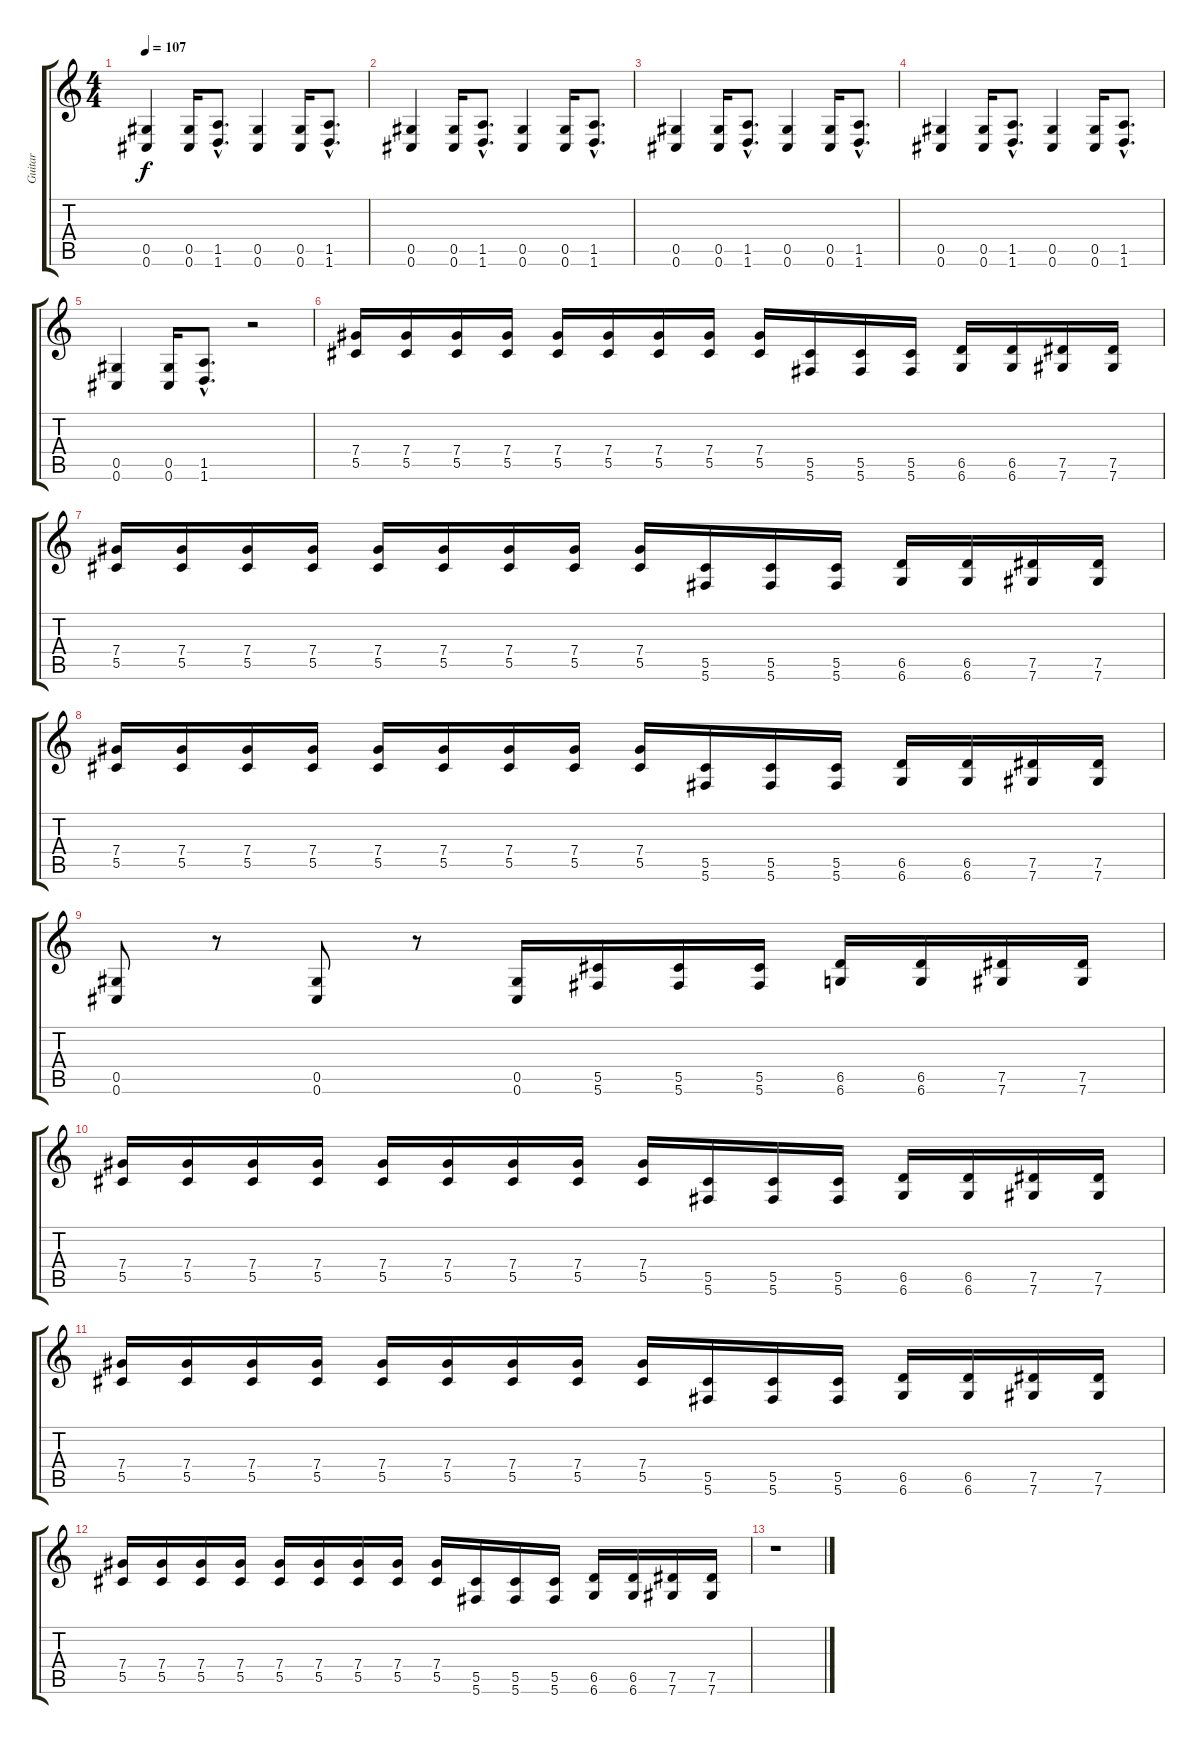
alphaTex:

\track ("Guitar" "Guitar") {instrument distortionguitar}
\staff {score tabs}
\tuning (Eb4 Bb3 Gb3 Db3 Ab2 Db2) {hide}
\ts (4 4)
\tempo 107
\clef g2
\ks c
(0.5 0.6).4{dy f} (0.5 0.6).16 (1.5{hac} 1.6{hac}).8{d} (0.5 0.6).4 (0.5 0.6).16 (1.5{hac} 1.6{hac}).8{d} |
(0.5 0.6).4 (0.5 0.6).16 (1.5{hac} 1.6{hac}).8{d} (0.5 0.6).4 (0.5 0.6).16 (1.5{hac} 1.6{hac}).8{d} |
(0.5 0.6).4 (0.5 0.6).16 (1.5{hac} 1.6{hac}).8{d} (0.5 0.6).4 (0.5 0.6).16 (1.5{hac} 1.6{hac}).8{d} |
(0.5 0.6).4 (0.5 0.6).16 (1.5{hac} 1.6{hac}).8{d} (0.5 0.6).4 (0.5 0.6).16 (1.5{hac} 1.6{hac}).8{d} |
(0.5 0.6).4 (0.5 0.6).16 (1.5{hac} 1.6{hac}).8{d} r.2 |
(7.4 5.5).16{volume 16 instrument distortionguitar} (7.4 5.5).16 (7.4 5.5).16 (7.4 5.5).16 (7.4 5.5).16 (7.4 5.5).16 (7.4 5.5).16 (7.4 5.5).16 (7.4 5.5).16 (5.5 5.6).16 (5.5 5.6).16 (5.5 5.6).16 (6.5 6.6).16 (6.5 6.6).16 (7.5 7.6).16 (7.5 7.6).16 |
(7.4 5.5).16 (7.4 5.5).16 (7.4 5.5).16 (7.4 5.5).16 (7.4 5.5).16 (7.4 5.5).16 (7.4 5.5).16 (7.4 5.5).16 (7.4 5.5).16 (5.5 5.6).16 (5.5 5.6).16 (5.5 5.6).16 (6.5 6.6).16 (6.5 6.6).16 (7.5 7.6).16 (7.5 7.6).16 |
(7.4 5.5).16 (7.4 5.5).16 (7.4 5.5).16 (7.4 5.5).16 (7.4 5.5).16 (7.4 5.5).16 (7.4 5.5).16 (7.4 5.5).16 (7.4 5.5).16 (5.5 5.6).16 (5.5 5.6).16 (5.5 5.6).16 (6.5 6.6).16 (6.5 6.6).16 (7.5 7.6).16 (7.5 7.6).16 |
(0.5 0.6).8 r.8 (0.5 0.6).8 r.8 (0.5 0.6).16 (5.5 5.6).16 (5.5 5.6).16 (5.5 5.6).16 (6.5 6.6).16 (6.5 6.6).16 (7.5 7.6).16 (7.5 7.6).16 |
(7.4 5.5).16{volume 16 instrument distortionguitar} (7.4 5.5).16 (7.4 5.5).16 (7.4 5.5).16 (7.4 5.5).16 (7.4 5.5).16 (7.4 5.5).16 (7.4 5.5).16 (7.4 5.5).16 (5.5 5.6).16 (5.5 5.6).16 (5.5 5.6).16 (6.5 6.6).16 (6.5 6.6).16 (7.5 7.6).16 (7.5 7.6).16 |
(7.4 5.5).16 (7.4 5.5).16 (7.4 5.5).16 (7.4 5.5).16 (7.4 5.5).16 (7.4 5.5).16 (7.4 5.5).16 (7.4 5.5).16 (7.4 5.5).16 (5.5 5.6).16 (5.5 5.6).16 (5.5 5.6).16 (6.5 6.6).16 (6.5 6.6).16 (7.5 7.6).16 (7.5 7.6).16 |
(7.4 5.5).16 (7.4 5.5).16 (7.4 5.5).16 (7.4 5.5).16 (7.4 5.5).16 (7.4 5.5).16 (7.4 5.5).16 (7.4 5.5).16 (7.4 5.5).16 (5.5 5.6).16 (5.5 5.6).16 (5.5 5.6).16 (6.5 6.6).16 (6.5 6.6).16 (7.5 7.6).16 (7.5 7.6).16 |
r.1
